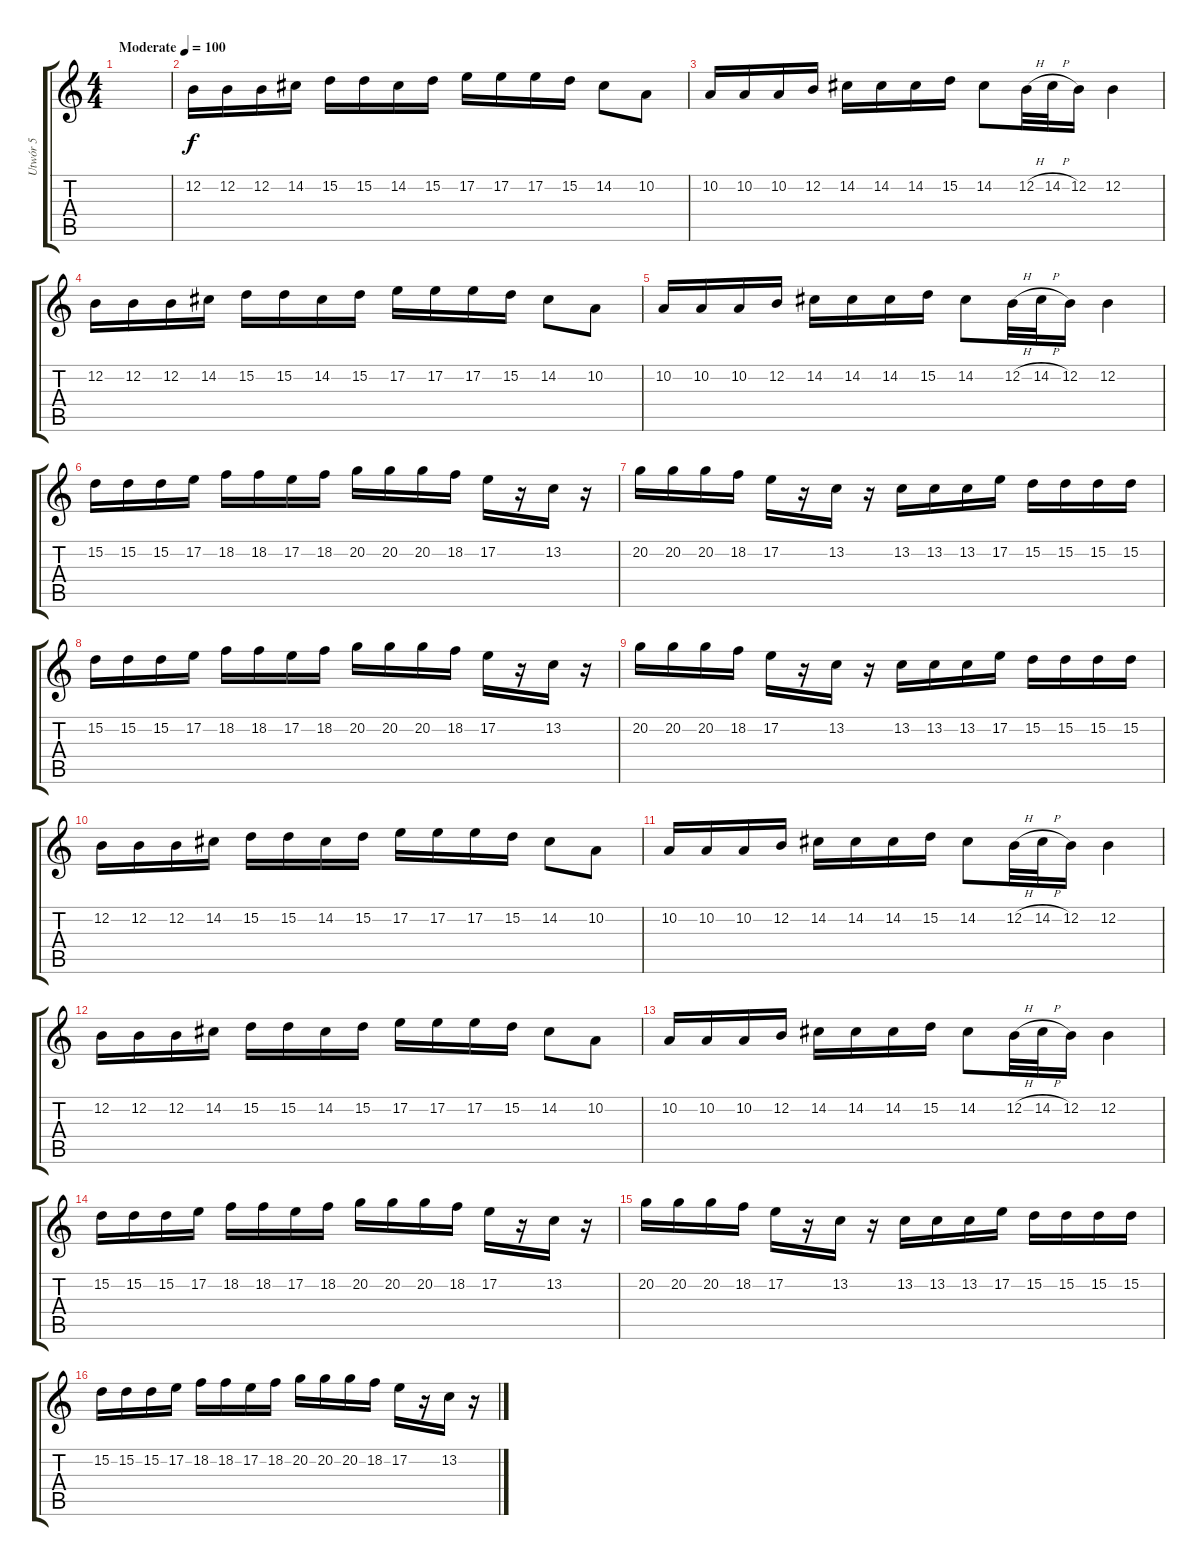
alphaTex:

\track ("Utwór 5" "Utwór 5") {instrument violin}
\staff {score tabs}
\tuning (E4 B3 G3 D3 A2 E2) {hide}
\ts (4 4)
\tempo (100 "Moderate")
\clef g2
\ks c
|
12.2.16 12.2.16 12.2.16 14.2.16 15.2.16 15.2.16 14.2.16 15.2.16 17.2.16 17.2.16 17.2.16 15.2.16 14.2.8 10.2.8 |
10.2.16 10.2.16 10.2.16 12.2.16 14.2.16 14.2.16 14.2.16 15.2.16 14.2.8 12.2{h}.32 14.2{h}.32 12.2.16 12.2.4 |
12.2.16 12.2.16 12.2.16 14.2.16 15.2.16 15.2.16 14.2.16 15.2.16 17.2.16 17.2.16 17.2.16 15.2.16 14.2.8 10.2.8 |
10.2.16 10.2.16 10.2.16 12.2.16 14.2.16 14.2.16 14.2.16 15.2.16 14.2.8 12.2{h}.32 14.2{h}.32 12.2.16 12.2.4 |
15.2.16 15.2.16 15.2.16 17.2.16 18.2.16 18.2.16 17.2.16 18.2.16 20.2.16 20.2.16 20.2.16 18.2.16 17.2.16 r.16 13.2.16 r.16 |
20.2.16 20.2.16 20.2.16 18.2.16 17.2.16 r.16 13.2.16 r.16 13.2.16 13.2.16 13.2.16 17.2.16 15.2.16 15.2.16 15.2.16 15.2.16 |
15.2.16 15.2.16 15.2.16 17.2.16 18.2.16 18.2.16 17.2.16 18.2.16 20.2.16 20.2.16 20.2.16 18.2.16 17.2.16 r.16 13.2.16 r.16 |
20.2.16 20.2.16 20.2.16 18.2.16 17.2.16 r.16 13.2.16 r.16 13.2.16 13.2.16 13.2.16 17.2.16 15.2.16 15.2.16 15.2.16 15.2.16 |
12.2.16 12.2.16 12.2.16 14.2.16 15.2.16 15.2.16 14.2.16 15.2.16 17.2.16 17.2.16 17.2.16 15.2.16 14.2.8 10.2.8 |
10.2.16 10.2.16 10.2.16 12.2.16 14.2.16 14.2.16 14.2.16 15.2.16 14.2.8 12.2{h}.32 14.2{h}.32 12.2.16 12.2.4 |
12.2.16 12.2.16 12.2.16 14.2.16 15.2.16 15.2.16 14.2.16 15.2.16 17.2.16 17.2.16 17.2.16 15.2.16 14.2.8 10.2.8 |
10.2.16 10.2.16 10.2.16 12.2.16 14.2.16 14.2.16 14.2.16 15.2.16 14.2.8 12.2{h}.32 14.2{h}.32 12.2.16 12.2.4 |
15.2.16 15.2.16 15.2.16 17.2.16 18.2.16 18.2.16 17.2.16 18.2.16 20.2.16 20.2.16 20.2.16 18.2.16 17.2.16 r.16 13.2.16 r.16 |
20.2.16 20.2.16 20.2.16 18.2.16 17.2.16 r.16 13.2.16 r.16 13.2.16 13.2.16 13.2.16 17.2.16 15.2.16 15.2.16 15.2.16 15.2.16 |
15.2.16 15.2.16 15.2.16 17.2.16 18.2.16 18.2.16 17.2.16 18.2.16 20.2.16 20.2.16 20.2.16 18.2.16 17.2.16 r.16 13.2.16 r.16
